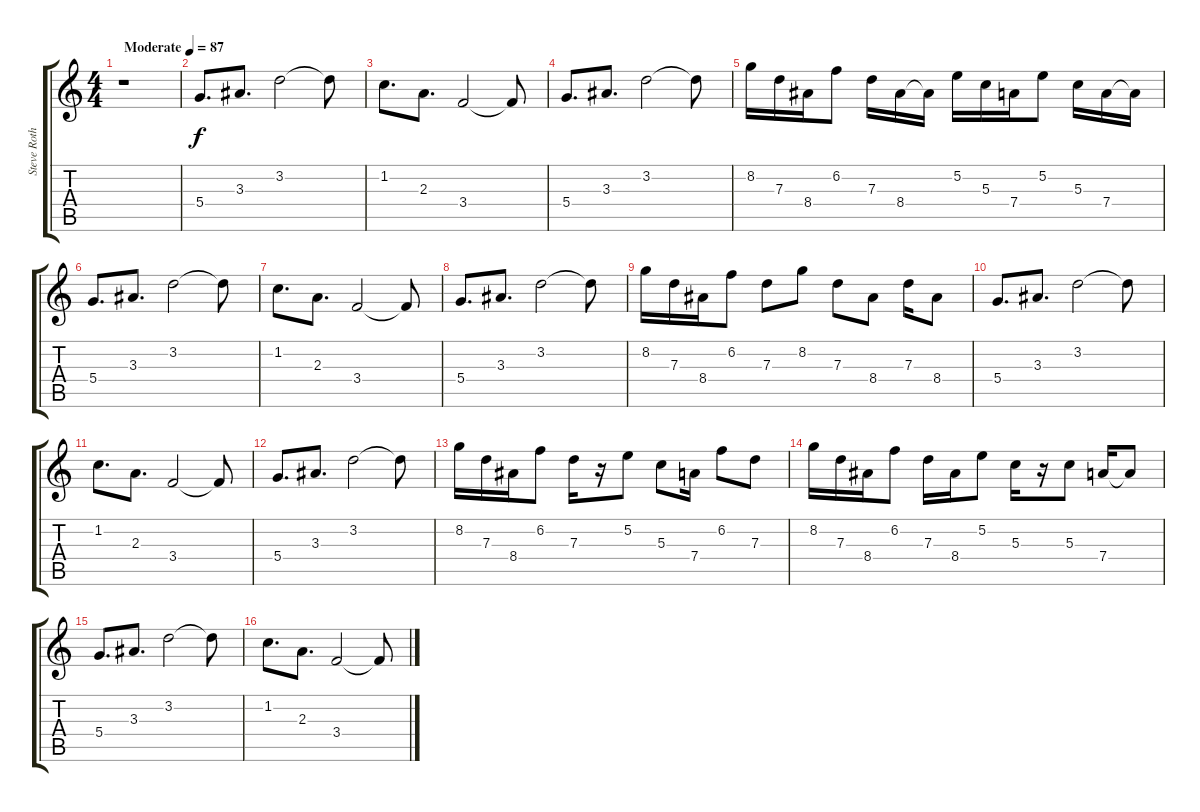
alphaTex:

\track ("Steve Rothery " "Steve Roth") {instrument electricguitarclean}
\staff {score tabs}
\tuning (E4 B3 G3 D3 A2 E2) {hide}
\ts (4 4)
\tempo (87 "Moderate")
\clef g2
\ks c
r.1{dy f instrument electricguitarclean} |
5.4.8{d} 3.3.8{d} 3.2.2 3.2{t}.8 |
1.2.8{d} 2.3.8{d} 3.4.2 3.4{t}.8 |
5.4.8{d} 3.3.8{d} 3.2.2 3.2{t}.8 |
8.2.16 7.3.16 8.4.16 6.2.8 7.3.16 8.4.16 8.4{t}.16 5.2.16 5.3.16 7.4.16 5.2.8 5.3.16 7.4.16 7.4{t}.16 |
5.4.8{d} 3.3.8{d} 3.2.2 3.2{t}.8 |
1.2.8{d} 2.3.8{d} 3.4.2 3.4{t}.8 |
5.4.8{d} 3.3.8{d} 3.2.2 3.2{t}.8 |
8.2.16 7.3.16 8.4.16 6.2.8 7.3.8 8.2.8 7.3.8 8.4.8 7.3.16 8.4.8 |
5.4.8{d} 3.3.8{d} 3.2.2 3.2{t}.8 |
1.2.8{d} 2.3.8{d} 3.4.2 3.4{t}.8 |
5.4.8{d} 3.3.8{d} 3.2.2 3.2{t}.8 |
8.2.16 7.3.16 8.4.16 6.2.8 7.3.16 r.16 5.2.8 5.3.8 7.4.16 6.2.8 7.3.8 |
8.2.16 7.3.16 8.4.16 6.2.8 7.3.16 8.4.16 5.2.8 5.3.16 r.16 5.3.8 7.4.16 7.4{t}.8 |
5.4.8{d} 3.3.8{d} 3.2.2 3.2{t}.8 |
1.2.8{d} 2.3.8{d} 3.4.2 3.4{t}.8
